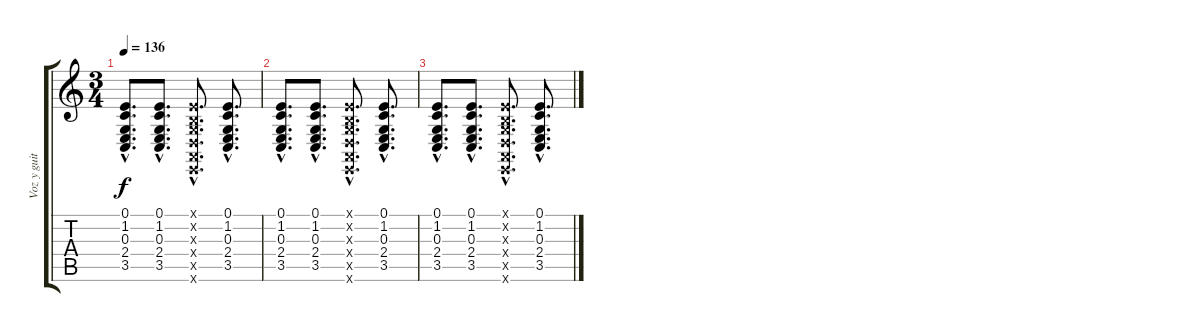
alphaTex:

\track ("Voz y guitarra ritmica" "Voz y guit") {instrument clarinet}
\staff {score tabs}
\tuning (E4 B3 G3 D3 A2 E2) {hide}
\ts (3 4)
\tempo 136
\clef g2
\ks c
(0.1{hac} 1.2{hac} 0.3{hac} 2.4{hac} 3.5{hac}).8{d dy f} (0.1{hac} 1.2{hac} 0.3{hac} 2.4{hac} 3.5{hac}).8{d} (0.1{hac x} 0.2{hac x} 0.3{hac x} 0.4{hac x} 0.5{hac x} 0.6{hac x}).8{d} (0.1{hac} 1.2{hac} 0.3{hac} 2.4{hac} 3.5{hac}).8{d} |
(0.1{hac} 1.2{hac} 0.3{hac} 2.4{hac} 3.5{hac}).8{d} (0.1{hac} 1.2{hac} 0.3{hac} 2.4{hac} 3.5{hac}).8{d} (0.1{hac x} 0.2{hac x} 0.3{hac x} 0.4{hac x} 0.5{hac x} 0.6{hac x}).8{d} (0.1{hac} 1.2{hac} 0.3{hac} 2.4{hac} 3.5{hac}).8{d} |
(0.1{hac} 1.2{hac} 0.3{hac} 2.4{hac} 3.5{hac}).8{d} (0.1{hac} 1.2{hac} 0.3{hac} 2.4{hac} 3.5{hac}).8{d} (0.1{hac x} 0.2{hac x} 0.3{hac x} 0.4{hac x} 0.5{hac x} 0.6{hac x}).8{d} (0.1{hac} 1.2{hac} 0.3{hac} 2.4{hac} 3.5{hac}).8{d}
